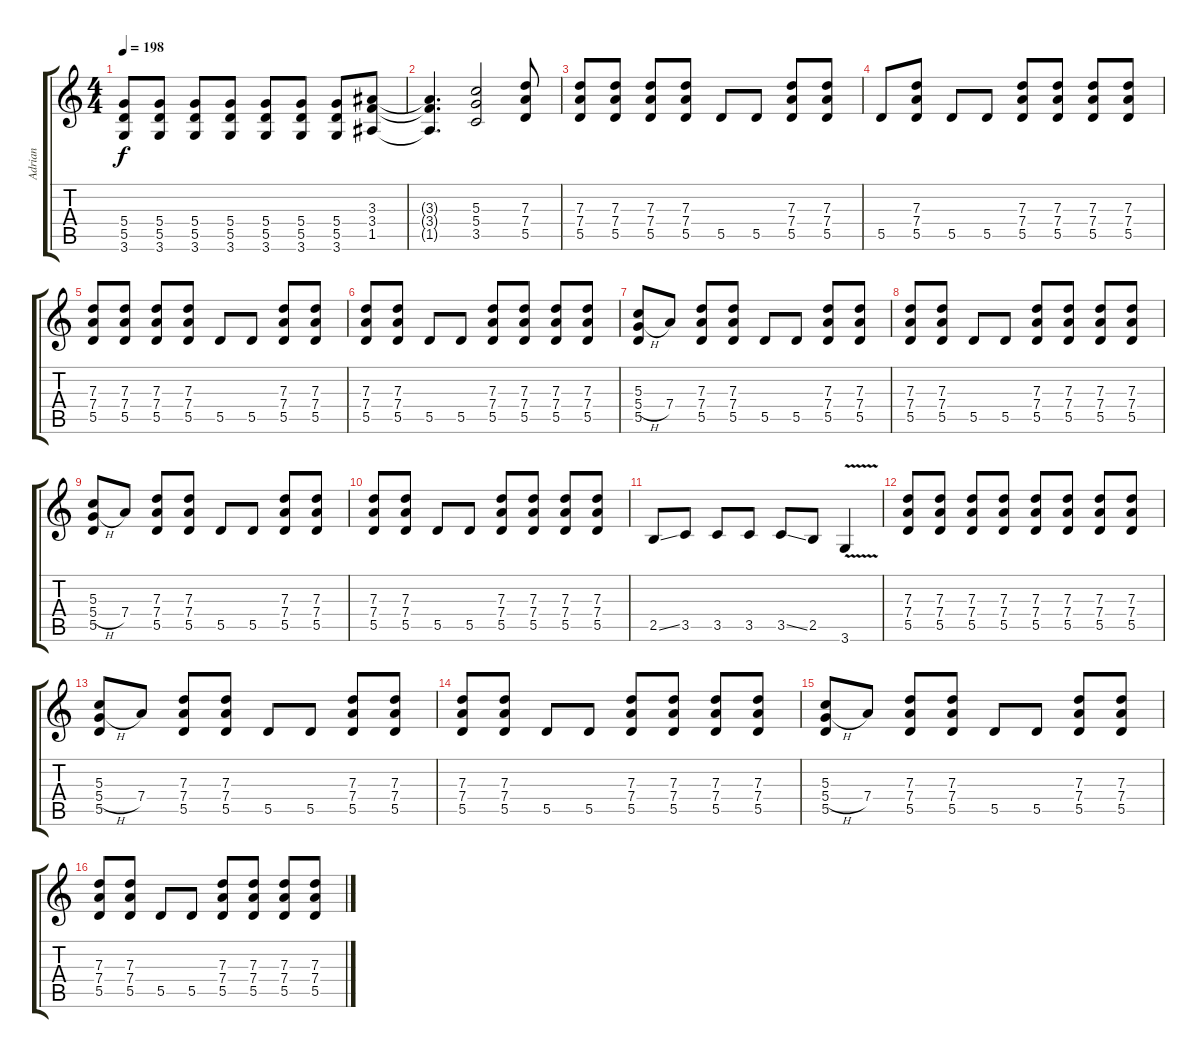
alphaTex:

\track ("Adrian" "Adrian") {instrument overdrivenguitar}
\staff {score tabs}
\tuning (E4 B3 G3 D3 A2 E2) {hide}
\ts (4 4)
\tempo 198
\clef g2
\ks c
(5.4{t} 5.5{t} 3.6{t}).8{dy f} (5.4 5.5 3.6).8 (5.4 5.5 3.6).8 (5.4 5.5 3.6).8 (5.4 5.5 3.6).8 (5.4 5.5 3.6).8 (5.4 5.5 3.6).8 (3.3 3.4 1.5).8 |
(3.3{t} 3.4{t} 1.5{t}).4{d} (5.3 5.4 3.5).2 (7.3 7.4 5.5).8 |
(7.3 7.4 5.5).8 (7.3 7.4 5.5).8 (7.3 7.4 5.5).8 (7.3 7.4 5.5).8 5.5.8 5.5.8 (7.3 7.4 5.5).8 (7.3 7.4 5.5).8 |
5.5.8 (7.3 7.4 5.5).8 5.5.8 5.5.8 (7.3 7.4 5.5).8 (7.3 7.4 5.5).8 (7.3 7.4 5.5).8 (7.3 7.4 5.5).8 |
(7.3 7.4 5.5).8 (7.3 7.4 5.5).8 (7.3 7.4 5.5).8 (7.3 7.4 5.5).8 5.5.8 5.5.8 (7.3 7.4 5.5).8 (7.3 7.4 5.5).8 |
(7.3 7.4 5.5).8 (7.3 7.4 5.5).8 5.5.8 5.5.8 (7.3 7.4 5.5).8 (7.3 7.4 5.5).8 (7.3 7.4 5.5).8 (7.3 7.4 5.5).8 |
(5.3 5.4{h} 5.5).8 7.4.8 (7.3 7.4 5.5).8 (7.3 7.4 5.5).8 5.5.8 5.5.8 (7.3 7.4 5.5).8 (7.3 7.4 5.5).8 |
(7.3 7.4 5.5).8 (7.3 7.4 5.5).8 5.5.8 5.5.8 (7.3 7.4 5.5).8 (7.3 7.4 5.5).8 (7.3 7.4 5.5).8 (7.3 7.4 5.5).8 |
(5.3 5.4{h} 5.5).8 7.4.8 (7.3 7.4 5.5).8 (7.3 7.4 5.5).8 5.5.8 5.5.8 (7.3 7.4 5.5).8 (7.3 7.4 5.5).8 |
(7.3 7.4 5.5).8 (7.3 7.4 5.5).8 5.5.8 5.5.8 (7.3 7.4 5.5).8 (7.3 7.4 5.5).8 (7.3 7.4 5.5).8 (7.3 7.4 5.5).8 |
2.5{ss}.8 3.5.8 3.5.8 3.5.8 3.5{ss}.8 2.5.8 3.6{v}.4 |
(7.3 7.4 5.5).8 (7.3 7.4 5.5).8 (7.3 7.4 5.5).8 (7.3 7.4 5.5).8 (7.3 7.4 5.5).8 (7.3 7.4 5.5).8 (7.3 7.4 5.5).8 (7.3 7.4 5.5).8 |
(5.3 5.4{h} 5.5).8 7.4.8 (7.3 7.4 5.5).8 (7.3 7.4 5.5).8 5.5.8 5.5.8 (7.3 7.4 5.5).8 (7.3 7.4 5.5).8 |
(7.3 7.4 5.5).8 (7.3 7.4 5.5).8 5.5.8 5.5.8 (7.3 7.4 5.5).8 (7.3 7.4 5.5).8 (7.3 7.4 5.5).8 (7.3 7.4 5.5).8 |
(5.3 5.4{h} 5.5).8 7.4.8 (7.3 7.4 5.5).8 (7.3 7.4 5.5).8 5.5.8 5.5.8 (7.3 7.4 5.5).8 (7.3 7.4 5.5).8 |
(7.3 7.4 5.5).8 (7.3 7.4 5.5).8 5.5.8 5.5.8 (7.3 7.4 5.5).8 (7.3 7.4 5.5).8 (7.3 7.4 5.5).8 (7.3 7.4 5.5).8
